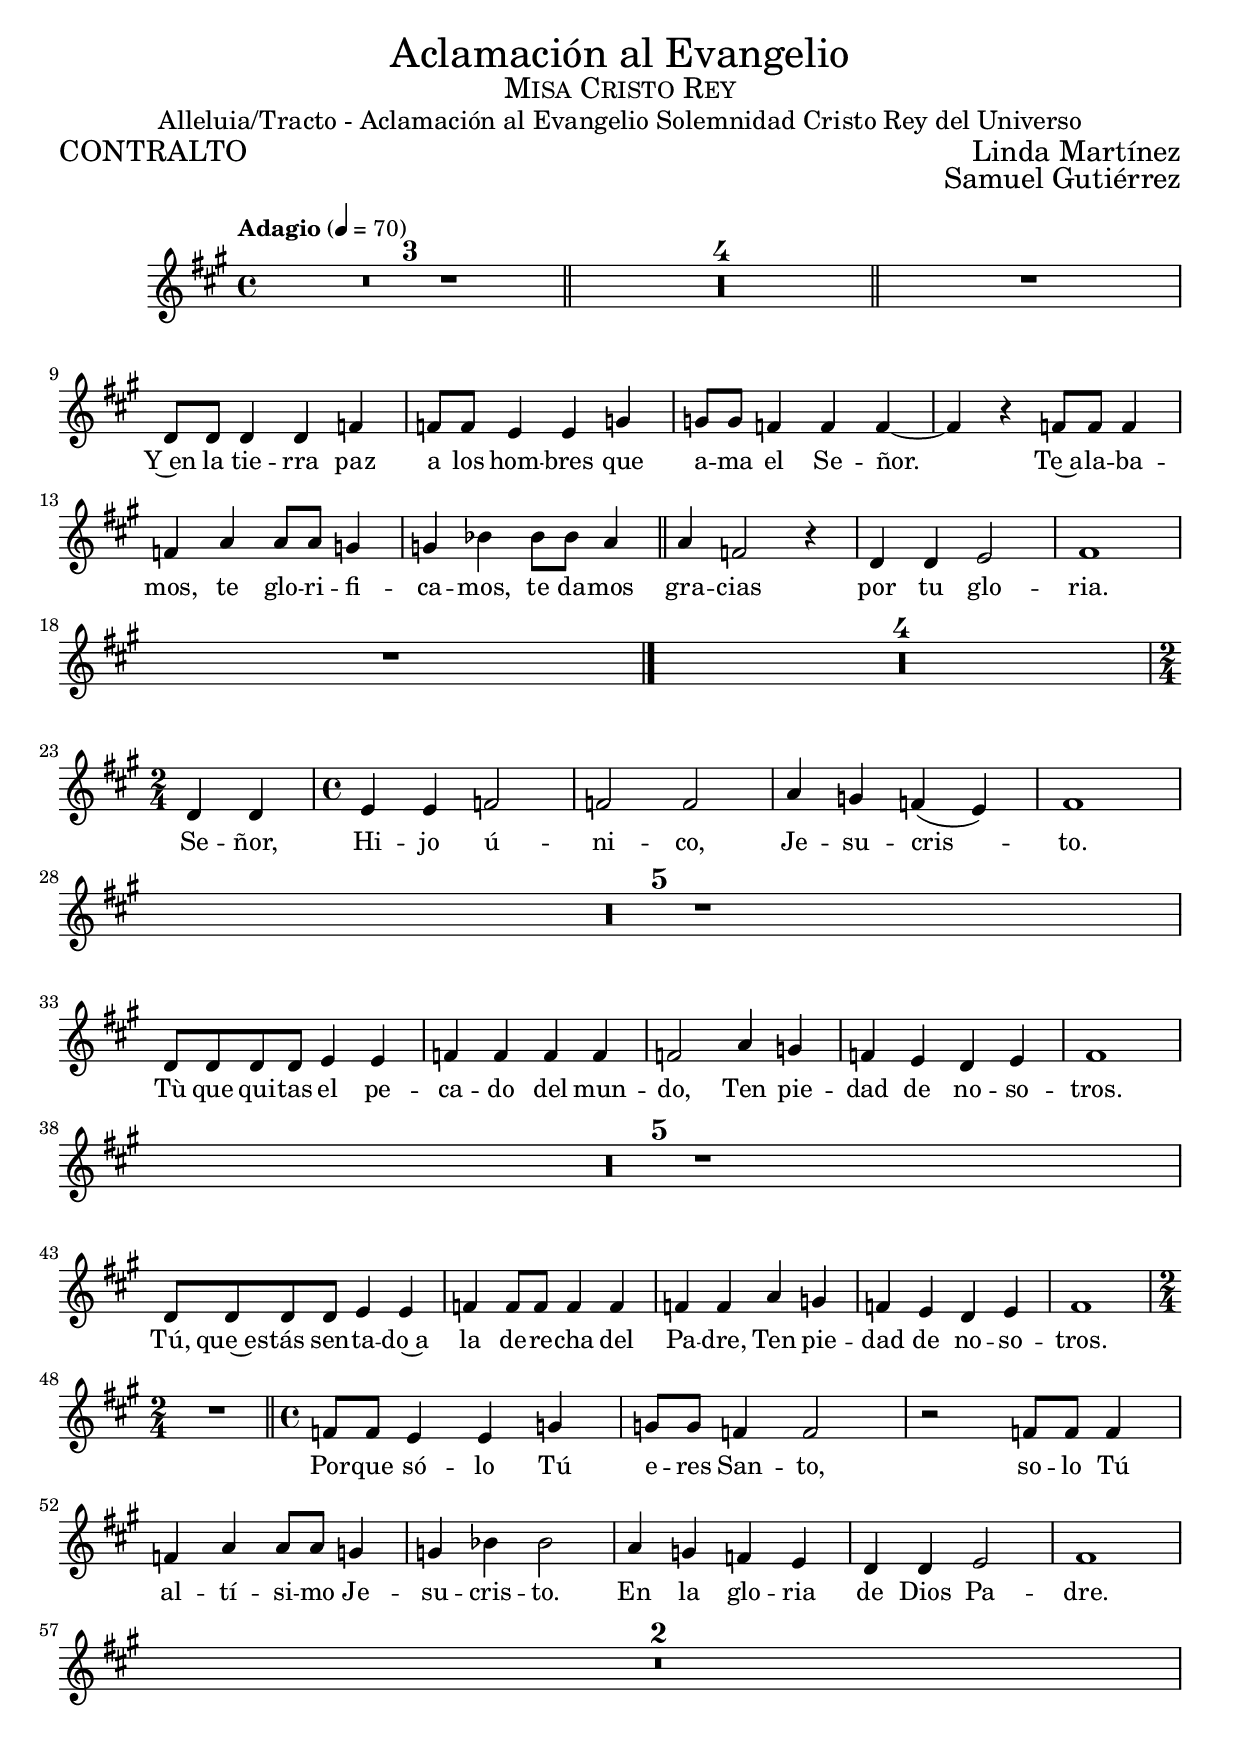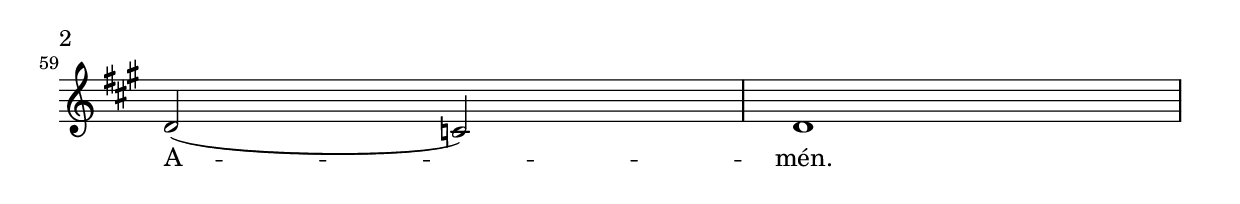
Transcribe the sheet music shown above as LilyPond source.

%  Aclamaicion al Evangelio - Melody inspired by the compositions of Mons Marco Frisina
%  Music and accompaniment by serachsam

\language "espanol"
\version "2.23.2"

% --- Global parameters
particle = 1
jump = \break

% --- Includes
title = "Aclamación al Evangelio"
subtitle = "Misa Cristo Rey"
subsubtitle = "Alleluia/Tracto - Aclamación al Evangelio Solemnidad Cristo Rey del Universo"
autor = "Linda Martínez"
arranger = "Samuel Gutiérrez"
other = ""
dedication = \markup { \small "" }
papper = "letter"
size = 20

global = {
  \tempo "Adagio" 4 = 70
  \key la \major
  \time 4/4
  \skip 1*3
  \bar "||" % 3
  \skip 1*4
  \bar "||" % 7
  \skip 1*7
  \bar "||" % 14
  \skip 1*4
  \bar "|." % 18
}

\include "alto.ily"

% --- Global size
% #(set-global-staff-size 20)

% --- Header
\markup { \fill-line { \center-column { \fontsize #5 \title \fontsize #2 \smallCaps \subtitle \fontsize #1 \subsubtitle } } }
\markup { \fill-line { \fontsize #2 "CONTRALTO" \right-column { \fontsize #2 \autor } } }
\markup { \fill-line { " " \right-column { \fontsize #2 \arranger } } }
\markup { \fill-line { " " \right-column { \fontsize #2 \other } } }
\header {
  dedication = \dedication
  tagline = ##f
  breakbefore = ##t
}

% --- Music

% --- Harmony

% --- Sheet
\score {
  <<
    \new Staff { <<
      \set Staff.midiInstrument = #"choir aahs"
      \new Voice = "alto" { << \global \alto_music >> }
      \new Lyrics \lyricsto "alto" { \alto_lyrics }
    >> }
  >>
  \midi { }
  \layout { }
}

% --- Paper
\paper{
  #(set-default-paper-size "letter")
}
